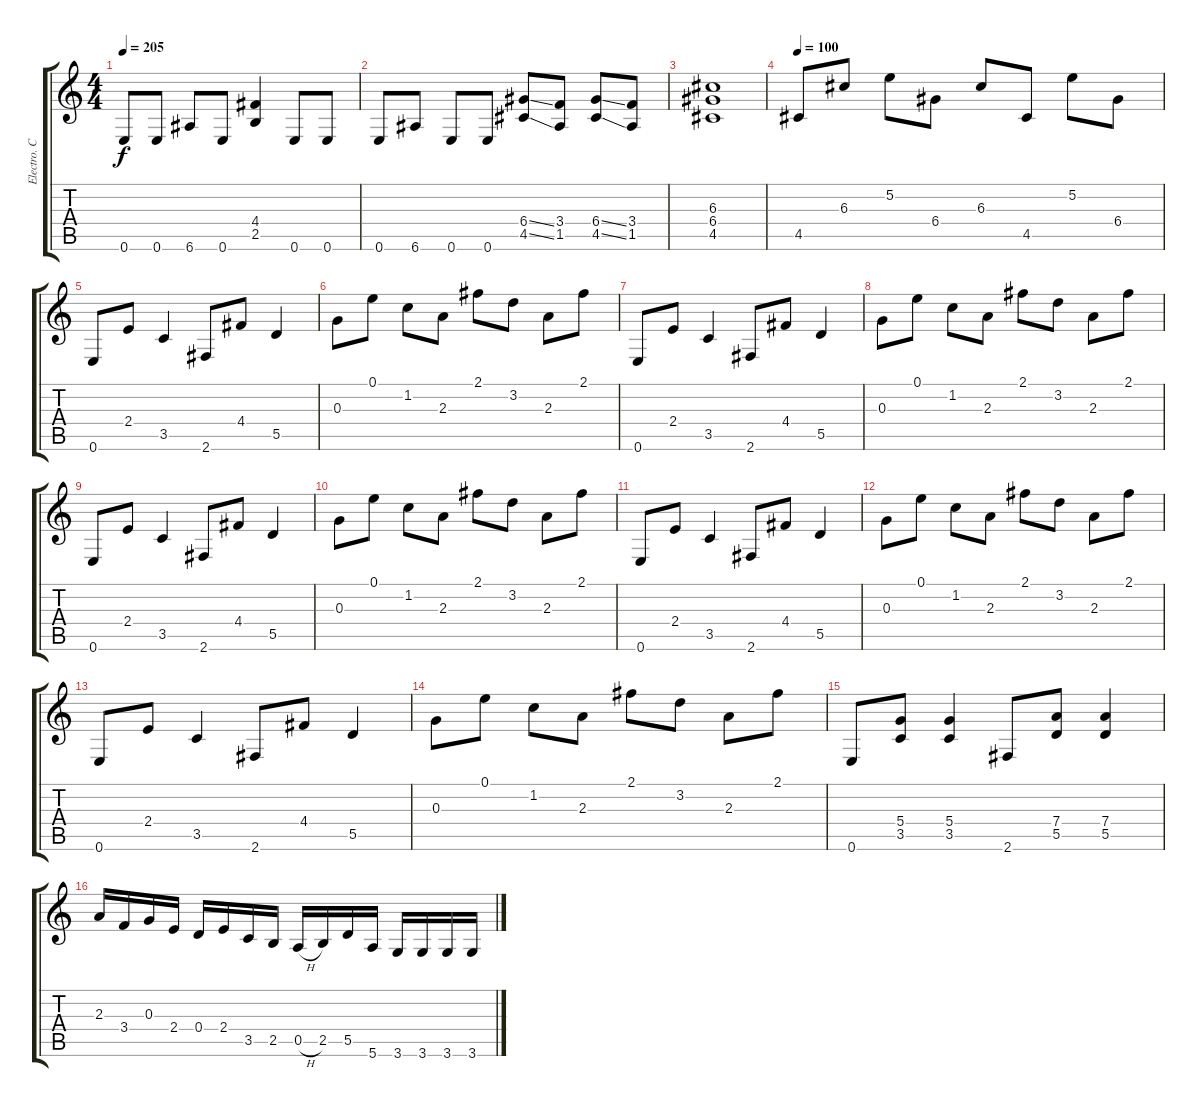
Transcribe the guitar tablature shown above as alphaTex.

\track ("Electro. Clair" "Electro. C") {instrument electricguitarclean}
\staff {score tabs}
\tuning (E4 B3 G3 D3 A2 E2) {hide}
\ts (4 4)
\tempo 205
\clef g2
\ks c
0.6.8{dy f} 0.6.8 6.6.8 0.6.8 (4.4 2.5).4 0.6.8 0.6.8 |
0.6.8 6.6.8 0.6.8 0.6.8 (6.4{ss} 4.5{ss}).8 (3.4 1.5).8 (6.4{ss} 4.5{ss}).8 (3.4 1.5).8 |
(6.3 6.4 4.5).1 |
\tempo 100
4.5.8{instrument electricguitarclean} 6.3.8 5.2.8 6.4.8 6.3.8 4.5.8 5.2.8 6.4.8 |
0.6.8 2.4.8 3.5.4 2.6.8 4.4.8 5.5.4 |
0.3.8 0.1.8 1.2.8 2.3.8 2.1.8 3.2.8 2.3.8 2.1.8 |
0.6.8 2.4.8 3.5.4 2.6.8 4.4.8 5.5.4 |
0.3.8 0.1.8 1.2.8 2.3.8 2.1.8 3.2.8 2.3.8 2.1.8 |
0.6.8 2.4.8 3.5.4 2.6.8 4.4.8 5.5.4 |
0.3.8 0.1.8 1.2.8 2.3.8 2.1.8 3.2.8 2.3.8 2.1.8 |
0.6.8 2.4.8 3.5.4 2.6.8 4.4.8 5.5.4 |
0.3.8 0.1.8 1.2.8 2.3.8 2.1.8 3.2.8 2.3.8 2.1.8 |
0.6.8 2.4.8 3.5.4 2.6.8 4.4.8 5.5.4 |
0.3.8 0.1.8 1.2.8 2.3.8 2.1.8 3.2.8 2.3.8 2.1.8 |
0.6.8{volume 15 instrument distortionguitar} (5.4 3.5).8 (5.4 3.5).4 2.6.8 (7.4 5.5).8 (7.4 5.5).4 |
2.3.16 3.4.16 0.3.16 2.4.16 0.4.16 2.4.16 3.5.16 2.5.16 0.5{h}.16 2.5.16 5.5.16 5.6.16 3.6.16 3.6.16 3.6.16 3.6.16
